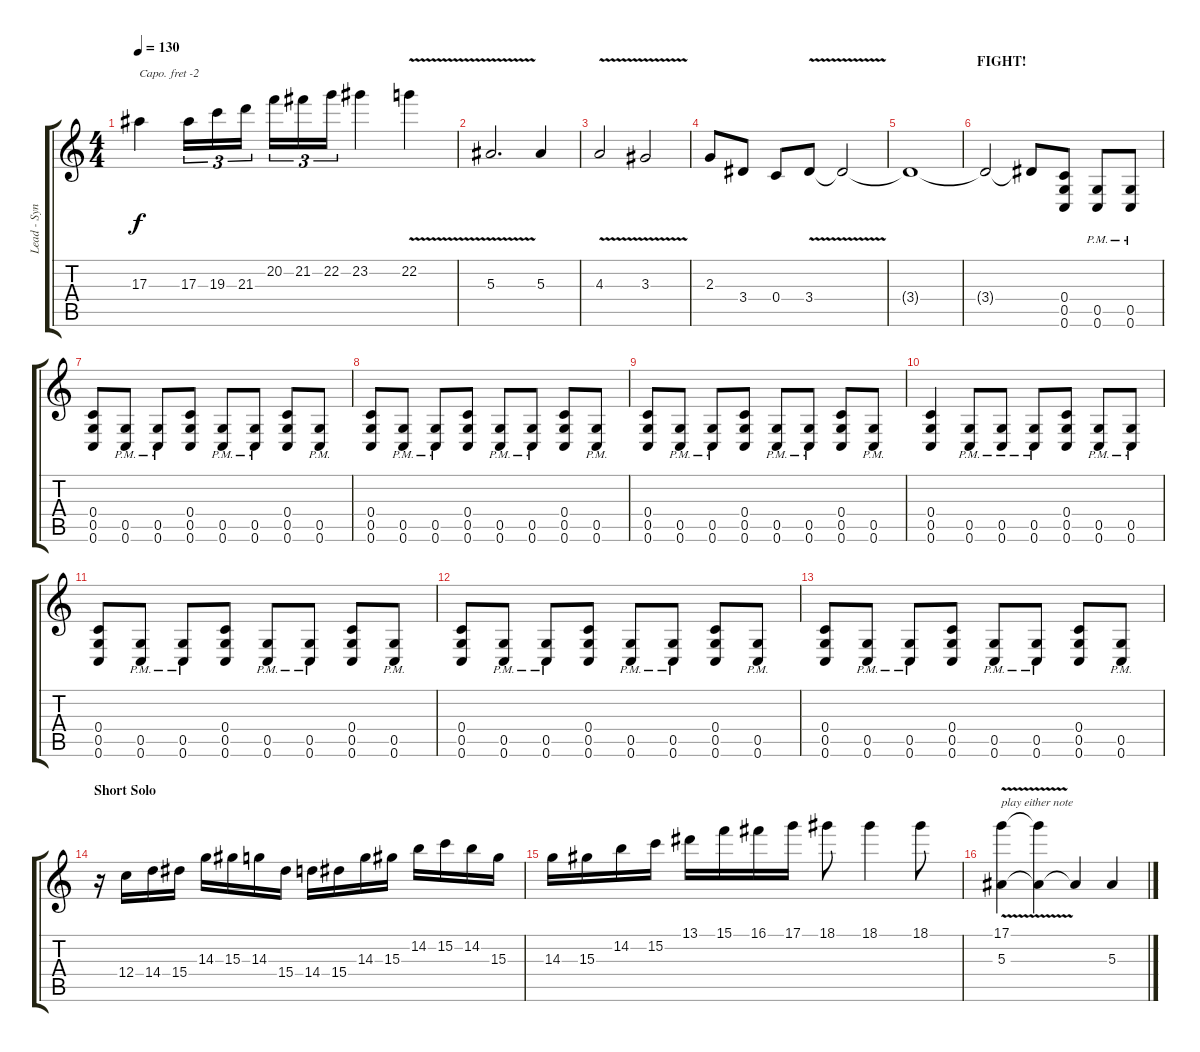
\track ("Lead - Synyster Gates" "Lead - Syn") {instrument distortionguitar}
\staff {score tabs}
\capo -2
\tuning (E4 B3 G3 D3 A2 D2) {hide}
\ts (4 4)
\tempo 130
\clef g2
\ks c
17.3.4{dy f} 17.3.16{tu (3 2)} 19.3.16{tu (3 2)} 21.3.16{tu (3 2)} 20.2.16{tu (3 2)} 21.2.16{tu (3 2)} 22.2.16{tu (3 2)} 23.2.4 22.2{v}.4 |
5.3{v}.2{d} 5.3.4 |
4.3{v}.2 3.3{v}.2 |
2.3.8 3.4.8 0.4.8 3.4{v}.8 3.4{t}.2 |
3.4{t}.1 |
\section ("" "FIGHT!")
3.4{t}.2 3.4{t}.8 (0.4 0.5 0.6).8 (0.5{pm} 0.6{pm}).8 (0.5{pm} 0.6{pm}).8 |
(0.4 0.5 0.6).8 (0.5{pm} 0.6{pm}).8 (0.5{pm} 0.6{pm}).8 (0.4 0.5 0.6).8 (0.5{pm} 0.6{pm}).8 (0.5{pm} 0.6{pm}).8 (0.4 0.5 0.6).8 (0.5{pm} 0.6{pm}).8 |
(0.4 0.5 0.6).8 (0.5{pm} 0.6{pm}).8 (0.5{pm} 0.6{pm}).8 (0.4 0.5 0.6).8 (0.5{pm} 0.6{pm}).8 (0.5{pm} 0.6{pm}).8 (0.4 0.5 0.6).8 (0.5{pm} 0.6{pm}).8 |
(0.4 0.5 0.6).8 (0.5{pm} 0.6{pm}).8 (0.5{pm} 0.6{pm}).8 (0.4 0.5 0.6).8 (0.5{pm} 0.6{pm}).8 (0.5{pm} 0.6{pm}).8 (0.4 0.5 0.6).8 (0.5{pm} 0.6{pm}).8 |
(0.4 0.5 0.6).4 (0.5{pm} 0.6{pm}).8 (0.5{pm} 0.6{pm}).8 (0.5{pm} 0.6{pm}).8 (0.4 0.5 0.6).8 (0.5{pm} 0.6{pm}).8 (0.5{pm} 0.6{pm}).8 |
(0.4 0.5 0.6).8 (0.5{pm} 0.6{pm}).8 (0.5{pm} 0.6{pm}).8 (0.4 0.5 0.6).8 (0.5{pm} 0.6{pm}).8 (0.5{pm} 0.6{pm}).8 (0.4 0.5 0.6).8 (0.5{pm} 0.6{pm}).8 |
(0.4 0.5 0.6).8 (0.5{pm} 0.6{pm}).8 (0.5{pm} 0.6{pm}).8 (0.4 0.5 0.6).8 (0.5{pm} 0.6{pm}).8 (0.5{pm} 0.6{pm}).8 (0.4 0.5 0.6).8 (0.5{pm} 0.6{pm}).8 |
(0.4 0.5 0.6).8 (0.5{pm} 0.6{pm}).8 (0.5{pm} 0.6{pm}).8 (0.4 0.5 0.6).8 (0.5{pm} 0.6{pm}).8 (0.5{pm} 0.6{pm}).8 (0.4 0.5 0.6).8 (0.5{pm} 0.6{pm}).8 |
\section ("" "Short Solo")
r.16 12.4.16 14.4.16 15.4.16 14.3.16 15.3.16 14.3.16 15.4.16 14.4.16 15.4.16 14.3.16 15.3.16 14.2.16 15.2.16 14.2.16 15.3.16 |
14.3.16 15.3.16 14.2.16 15.2.16 13.1.16 15.1.16 16.1.16 17.1.16 18.1.8 18.1.4 18.1.8 |
(17.1{v} 5.3{v}).4{txt "play either note"} (17.1{t} 5.3{t}).4 5.3{t}.4 5.3.4
